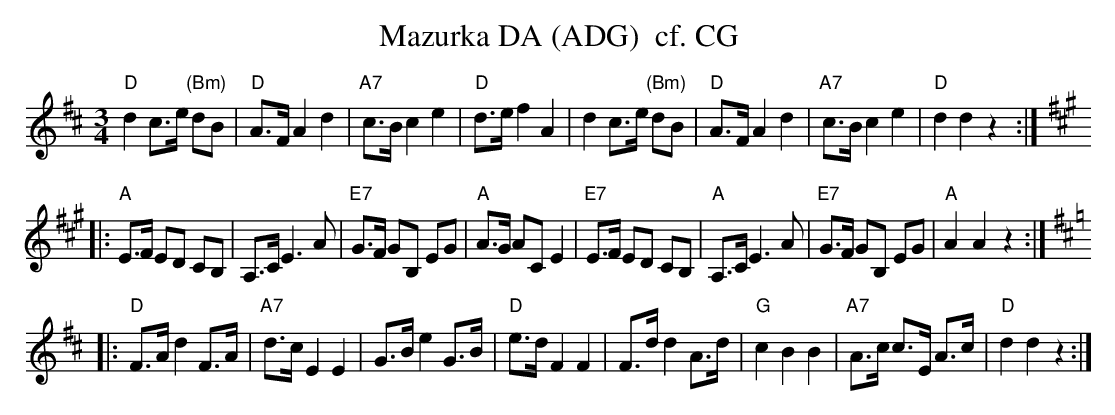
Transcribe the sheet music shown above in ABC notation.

X:1
T:Mazurka DA (ADG)  cf. CG
M:3/4
L:1/8
K:Dmaj%%MIDI gchordon
"D"d2c>e "(Bm)"dB | "D"A>FA2d2 | "A7"c>Bc2e2 | "D"d>ef2A2 | d2c>e "(Bm)"dB | "D"A>FA2d2 | "A7"c>Bc2e2 | "D"d2d2z2 :: [K:Amaj]
"A"E>F ED CB, | A,>CE3A | "E7"G>F GB, EG | "A"A>G ACE2 | "E7"E>F ED CB, | "A"A,>CE3A | "E7"G>F GB, EG | "A"A2A2z2:: [K:Dmaj]
"D"F>Ad2F>A | "A7"d>cE2E2 | G>Be2G>B | "D"e>dF2F2 | F>dd2A>d | "G"c2B2B2 | "A7"A>c c>E A>c | "D"d2d2z2 :|
